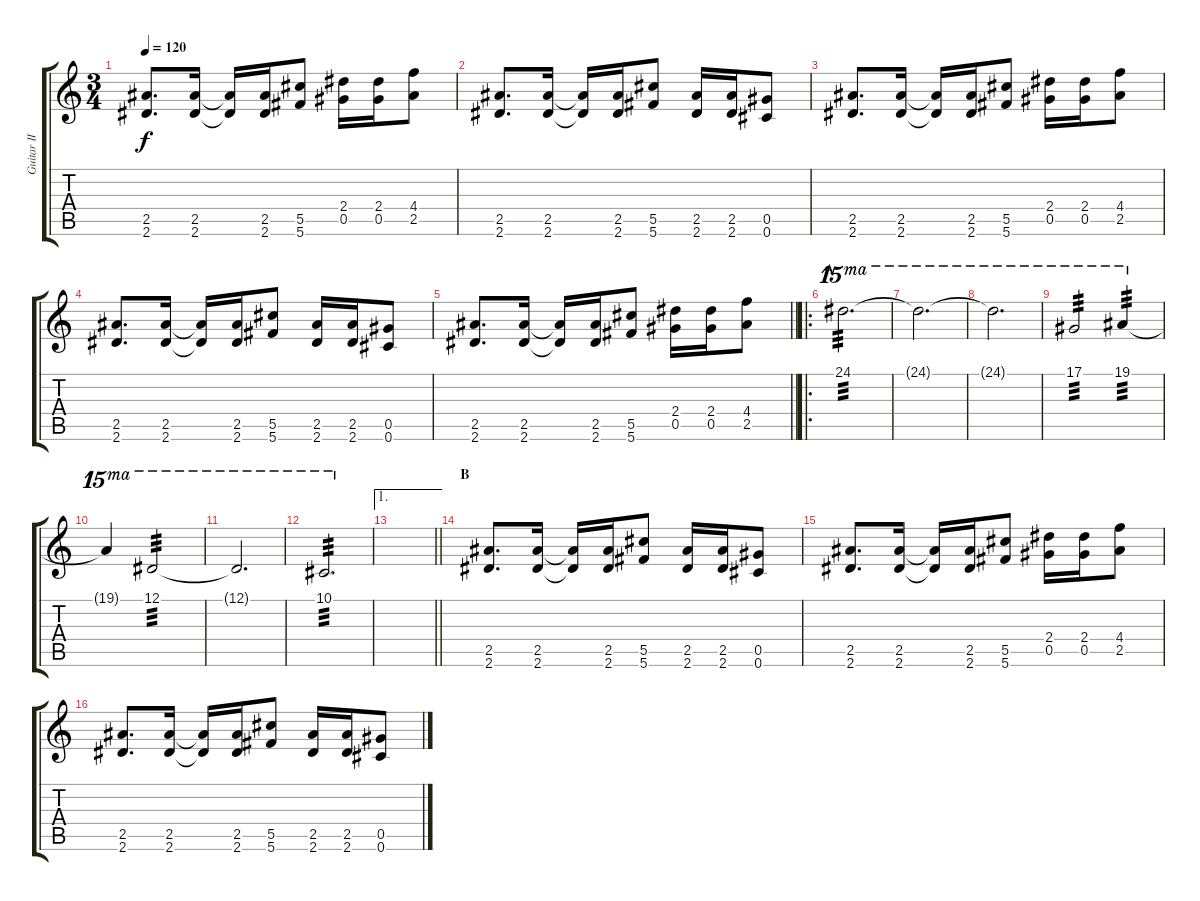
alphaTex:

\track ("Guitar II" "Guitar II") {instrument overdrivenguitar}
\staff {score tabs}
\tuning (Eb4 Bb3 Gb3 Db3 Ab2 Db2) {hide}
\ts (3 4)
\tempo 120
\clef g2
\ks c
(2.5 2.6).8{d ot 8vb dy f} (2.5 2.6).16{ot 8vb} (2.5{t} 2.6{t}).16{ot 8vb} (2.5 2.6).16{ot 8vb} (5.5 5.6).8{ot 8vb} (2.4 0.5).16{ot 8vb} (2.4 0.5).16{ot 8vb} (4.4 2.5).8{ot 8vb} |
(2.5 2.6).8{d ot 8vb instrument overdrivenguitar} (2.5 2.6).16{ot 8vb} (2.5{t} 2.6{t}).16{ot 8vb} (2.5 2.6).16{ot 8vb} (5.5 5.6).8{ot 8vb} (2.5 2.6).16{ot 8vb} (2.5 2.6).16{ot 8vb} (0.5 0.6).8{ot 8vb} |
(2.5 2.6).8{d ot 8vb} (2.5 2.6).16{ot 8vb} (2.5{t} 2.6{t}).16{ot 8vb} (2.5 2.6).16{ot 8vb} (5.5 5.6).8{ot 8vb} (2.4 0.5).16{ot 8vb} (2.4 0.5).16{ot 8vb} (4.4 2.5).8{ot 8vb} |
(2.5 2.6).8{d ot 8vb instrument overdrivenguitar} (2.5 2.6).16{ot 8vb} (2.5{t} 2.6{t}).16{ot 8vb} (2.5 2.6).16{ot 8vb} (5.5 5.6).8{ot 8vb} (2.5 2.6).16{ot 8vb} (2.5 2.6).16{ot 8vb} (0.5 0.6).8{ot 8vb} |
\barLineRight lightlight
(2.5 2.6).8{d ot 8vb} (2.5 2.6).16{ot 8vb} (2.5{t} 2.6{t}).16{ot 8vb} (2.5 2.6).16{ot 8vb} (5.5 5.6).8{ot 8vb} (2.4 0.5).16{ot 8vb} (2.4 0.5).16{ot 8vb} (4.4 2.5).8{ot 8vb} |
\ro
\section ("" "A")
24.1.2{d ot 15ma tp 3} |
24.1{t}.2{d ot 15ma} |
24.1{t}.2{d ot 15ma} |
17.1.2{ot 15ma tp 3} 19.1.4{ot 15ma tp 3} |
19.1{t}.4{ot 15ma} 12.1.2{ot 15ma tp 3} |
12.1{t}.2{d ot 15ma} |
10.1.2{d ot 15ma tp 3} |
\ae 1
\barLineRight lightlight
|
\section ("" "B")
(2.5 2.6).8{d ot 8vb} (2.5 2.6).16{ot 8vb} (2.5{t} 2.6{t}).16{ot 8vb} (2.5 2.6).16{ot 8vb} (5.5 5.6).8{ot 8vb} (2.5 2.6).16{ot 8vb} (2.5 2.6).16{ot 8vb} (0.5 0.6).8{ot 8vb} |
(2.5 2.6).8{d ot 8vb} (2.5 2.6).16{ot 8vb} (2.5{t} 2.6{t}).16{ot 8vb} (2.5 2.6).16{ot 8vb} (5.5 5.6).8{ot 8vb} (2.4 0.5).16{ot 8vb} (2.4 0.5).16{ot 8vb} (4.4 2.5).8{ot 8vb} |
(2.5 2.6).8{d ot 8vb} (2.5 2.6).16{ot 8vb} (2.5{t} 2.6{t}).16{ot 8vb} (2.5 2.6).16{ot 8vb} (5.5 5.6).8{ot 8vb} (2.5 2.6).16{ot 8vb} (2.5 2.6).16{ot 8vb} (0.5 0.6).8{ot 8vb}
